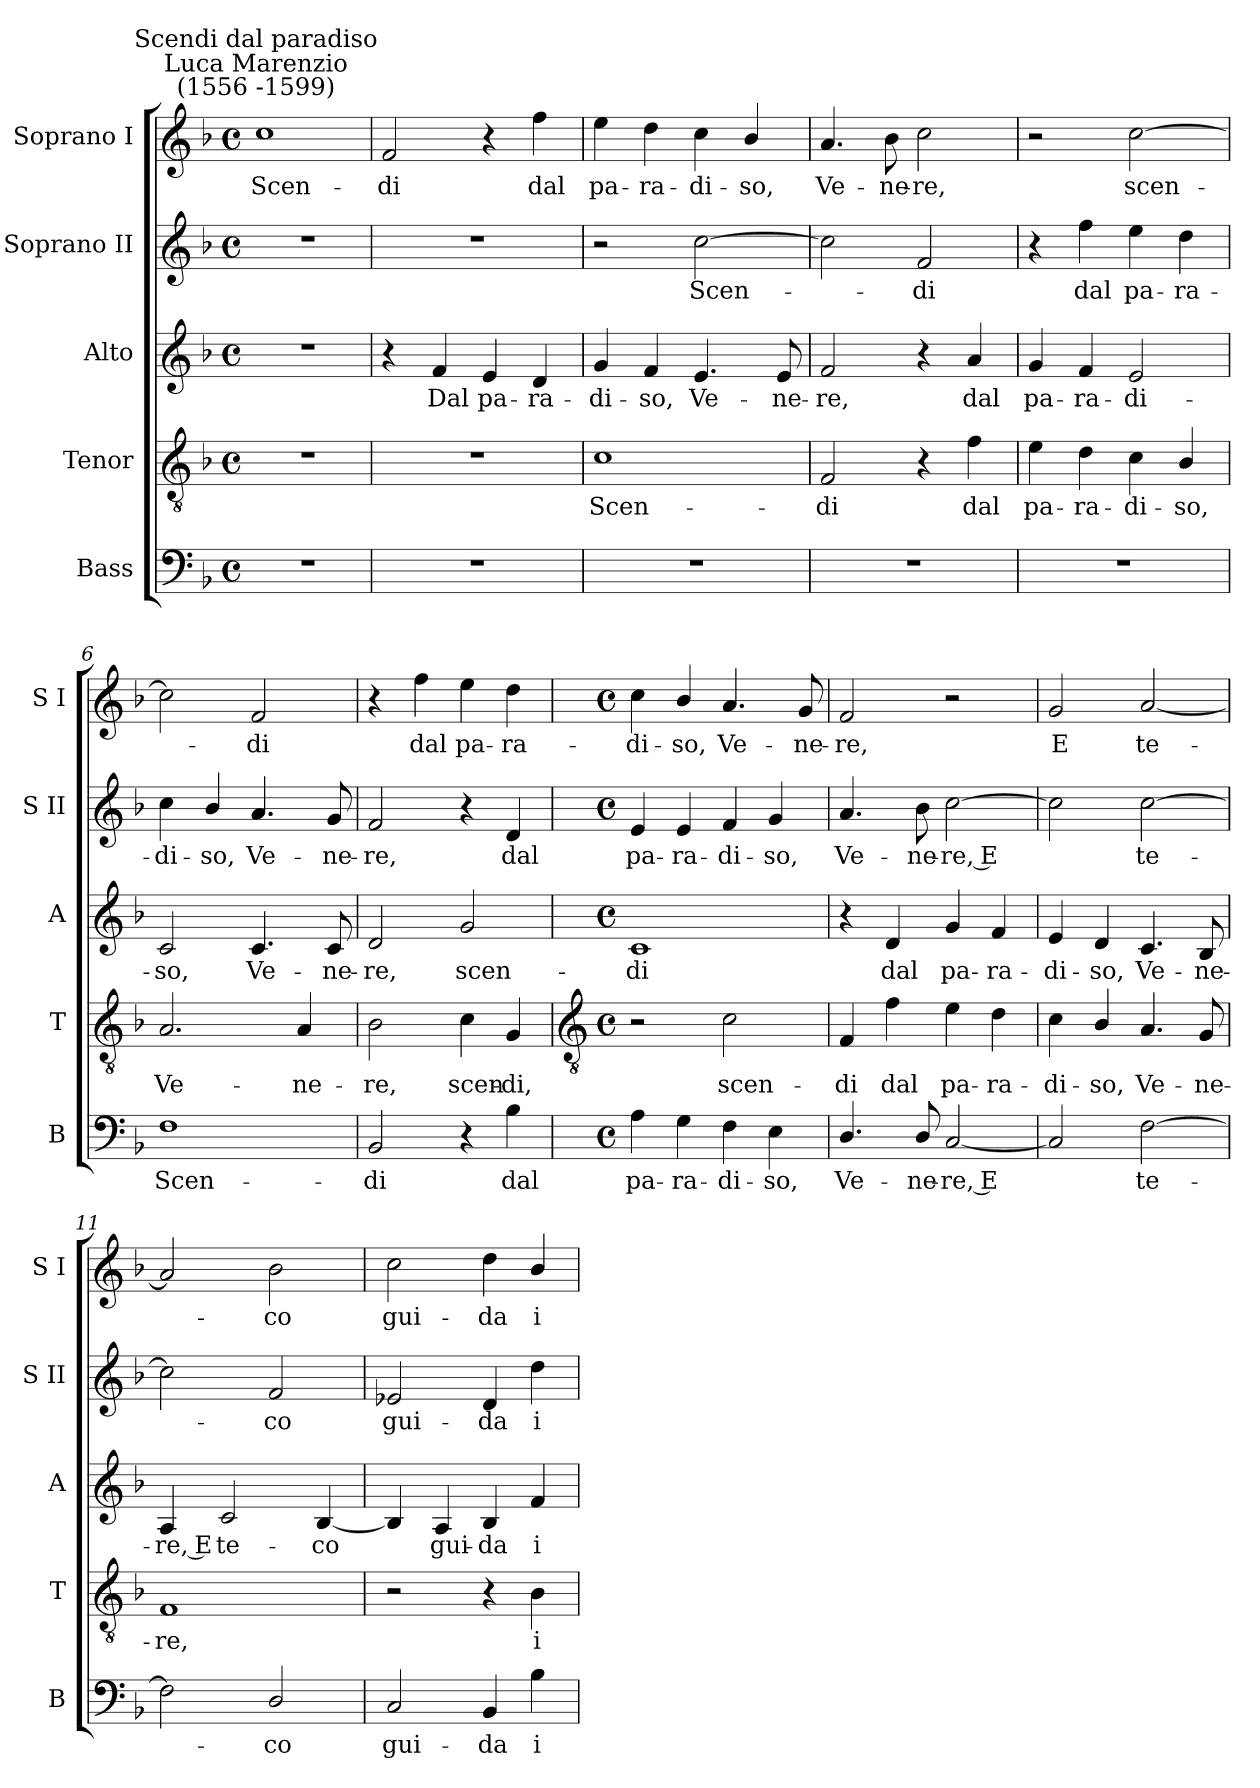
**kern	**text	**kern	**text	**kern	**text	**kern	**text	**kern	**text
*part5	*part5	*part4	*part4	*part3	*part3	*part2	*part2	*part1	*part1
*staff5	*staff5	*staff4	*staff4	*staff3	*staff3	*staff2	*staff2	*staff1	*staff1
*I"Bass	*	*I"Tenor	*	*I"Alto	*	*I"Soprano II	*	*I"Soprano I	*
*I'B	*	*I'T	*	*I'A	*	*I'S II	*	*I'S I	*
*clefF4	*	*clefGv2	*	*clefG2	*	*clefG2	*	*clefG2	*
*k[b-]	*	*k[b-]	*	*k[b-]	*	*k[b-]	*	*k[b-]	*
*F:	*	*F:	*	*F:	*	*F:	*	*F:	*
*M4/4	*	*M4/4	*	*M4/4	*	*M4/4	*	*M4/4	*
*met(c)	*	*met(c)	*	*met(c)	*	*met(c)	*	*met(c)	*
=1	=1	=1	=1	=1	=1	=1	=1	=1	=1
!	!	!	!	!	!	!	!	!LO:TX:a:cj:t=Luca Marenzio\n(1556 -1599)	!
!	!	!	!	!	!	!	!	!LO:TX:a:cj:t=Scendi dal paradiso	!
!	!	!	!	!	!	!	!	!	!LO:LY:b
1r	.	1r	.	1r	.	1r	.	1cc	Scen-
=2	=2	=2	=2	=2	=2	=2	=2	=2	=2
!	!	!	!	!	!	!	!	!	!LO:LY:b
1r	.	1r	.	4r	.	1r	.	2f	-di
!	!	!	!	!	!LO:LY:b	!	!	!	!
.	.	.	.	4f	Dal	.	.	.	.
!	!	!	!	!	!LO:LY:b	!	!	!	!
.	.	.	.	4e	pa-	.	.	4r	.
!	!	!	!	!	!LO:LY:b	!	!	!	!LO:LY:b
.	.	.	.	4d	-ra-	.	.	4ff	dal
=3	=3	=3	=3	=3	=3	=3	=3	=3	=3
!	!	!	!LO:LY:b	!	!LO:LY:b	!	!	!	!LO:LY:b
1r	.	1c	Scen-	4g	-di-	2r	.	4ee	pa-
!	!	!	!	!	!LO:LY:b	!	!	!	!LO:LY:b
.	.	.	.	4f	-so,	.	.	4dd	-ra-
!	!	!	!	!	!LO:LY:b	!	!LO:LY:b	!	!LO:LY:b
.	.	.	.	4.e	Ve-	[2cc	Scen-	4cc	-di-
!	!	!	!	!	!	!	!	!	!LO:LY:b
.	.	.	.	.	.	.	.	4b-/	-so,
!	!	!	!	!	!LO:LY:b	!	!	!	!
.	.	.	.	8e	-ne-	.	.	.	.
=4	=4	=4	=4	=4	=4	=4	=4	=4	=4
!	!	!	!LO:LY:b	!	!LO:LY:b	!	!	!	!LO:LY:b
1r	.	2F	-di	2f	-re,	2cc]	.	4.a	Ve-
!	!	!	!	!	!	!	!	!	!LO:LY:b
.	.	.	.	.	.	.	.	8b-	-ne-
!	!	!	!	!	!	!	!LO:LY:b	!	!LO:LY:b
.	.	4r	.	4r	.	2f	di	2cc	-re,
!	!	!	!LO:LY:b	!	!LO:LY:b	!	!	!	!
.	.	4f	dal	4a	dal	.	.	.	.
=5	=5	=5	=5	=5	=5	=5	=5	=5	=5
!	!	!	!LO:LY:b	!	!LO:LY:b	!	!	!	!
1r	.	4e	pa-	4g	pa-	4r	.	2r	.
!	!	!	!LO:LY:b	!	!LO:LY:b	!	!LO:LY:b	!	!
.	.	4d	-ra-	4f	-ra-	4ff	dal	.	.
!	!	!	!LO:LY:b	!	!LO:LY:b	!	!LO:LY:b	!	!LO:LY:b
.	.	4c	-di-	2e	-di-	4ee	pa-	[2cc	scen-
!	!	!	!LO:LY:b	!	!	!	!LO:LY:b	!	!
.	.	4B-/	-so,	.	.	4dd	-ra-	.	.
=6	=6	=6	=6	=6	=6	=6	=6	=6	=6
!	!LO:LY:b	!	!LO:LY:b	!	!LO:LY:b	!	!LO:LY:b	!	!
1F	Scen-	2.A	Ve-	2c	-so,	4cc	-di-	2cc]	.
!	!	!	!	!	!	!	!LO:LY:b	!	!
.	.	.	.	.	.	4b-/	-so,	.	.
!	!	!	!	!	!LO:LY:b	!	!LO:LY:b	!	!LO:LY:b
.	.	.	.	4.c	Ve-	4.a	Ve-	2f	di
!	!	!	!LO:LY:b	!	!	!	!	!	!
.	.	4A	-ne-	.	.	.	.	.	.
!	!	!	!	!	!LO:LY:b	!	!LO:LY:b	!	!
.	.	.	.	8c	-ne-	8g	-ne-	.	.
=7	=7	=7	=7	=7	=7	=7	=7	=7	=7
!	!LO:LY:b	!	!LO:LY:b	!	!LO:LY:b	!	!LO:LY:b	!	!
2BB-	-di	2B-	-re,	2d	-re,	2f	-re,	4r	.
!	!	!	!	!	!	!	!	!	!LO:LY:b
.	.	.	.	.	.	.	.	4ff	dal
!	!	!	!LO:LY:b	!	!LO:LY:b	!	!	!	!LO:LY:b
4r	.	4c	scen-	2g	scen-	4r	.	4ee	pa-
!	!LO:LY:b	!	!LO:LY:b	!	!	!	!LO:LY:b	!	!LO:LY:b
4B-	dal	4G	-di,	.	.	4d	dal	4dd	-ra-
!!LO:LB:g=z
=8	=8	=8	=8	=8	=8	=8	=8	=8	=8
*	*	*clefGv2	*	*	*	*	*	*	*
*M4/4	*	*M4/4	*	*M4/4	*	*M4/4	*	*M4/4	*
*met(c)	*	*met(c)	*	*met(c)	*	*met(c)	*	*met(c)	*
!	!LO:LY:b	!	!	!	!LO:LY:b	!	!LO:LY:b	!	!LO:LY:b
4A	pa-	2r	.	1c	-di	4e	pa-	4cc	-di-
!	!LO:LY:b	!	!	!	!	!	!LO:LY:b	!	!LO:LY:b
4G	-ra-	.	.	.	.	4e	-ra-	4b-/	-so,
!	!LO:LY:b	!	!LO:LY:b	!	!	!	!LO:LY:b	!	!LO:LY:b
4F	-di-	2c	scen-	.	.	4f	-di-	4.a	Ve-
!	!LO:LY:b	!	!	!	!	!	!LO:LY:b	!	!
4E	-so,	.	.	.	.	4g	-so,	.	.
!	!	!	!	!	!	!	!	!	!LO:LY:b
.	.	.	.	.	.	.	.	8g	-ne-
=9	=9	=9	=9	=9	=9	=9	=9	=9	=9
!	!LO:LY:b	!	!LO:LY:b	!	!	!	!LO:LY:b	!	!LO:LY:b
4.D/	Ve-	4F	-di	4r	.	4.a	Ve-	2f	-re,
!	!	!	!LO:LY:b	!	!LO:LY:b	!	!	!	!
.	.	4f	dal	4d	dal	.	.	.	.
!	!LO:LY:b	!	!	!	!	!	!LO:LY:b	!	!
8D/	-ne-	.	.	.	.	8b-	-ne-	.	.
!	!LO:LY:b	!	!LO:LY:b	!	!LO:LY:b	!	!LO:LY:b	!	!
[2C	-re, E	4e	pa-	4g	pa-	[2cc	-re, E	2r	.
!	!	!	!LO:LY:b	!	!LO:LY:b	!	!	!	!
.	.	4d	-ra-	4f	-ra-	.	.	.	.
=10	=10	=10	=10	=10	=10	=10	=10	=10	=10
!	!	!	!LO:LY:b	!	!LO:LY:b	!	!	!	!LO:LY:b
2C]	.	4c	-di-	4e	-di-	2cc]	.	2g	E
!	!	!	!LO:LY:b	!	!LO:LY:b	!	!	!	!
.	.	4B-/	-so,	4d	-so,	.	.	.	.
!	!LO:LY:b	!	!LO:LY:b	!	!LO:LY:b	!	!LO:LY:b	!	!LO:LY:b
[2F	te-	4.A	Ve-	4.c	Ve-	[2cc	te-	[2a	te-
!	!	!	!LO:LY:b	!	!LO:LY:b	!	!	!	!
.	.	8G	-ne-	8B-	-ne-	.	.	.	.
=11	=11	=11	=11	=11	=11	=11	=11	=11	=11
!	!	!	!LO:LY:b	!	!LO:LY:b	!	!	!	!
2F]	.	1F	-re,	4A	-re, E	2cc]	.	2a]	.
!	!	!	!	!	!LO:LY:b	!	!	!	!
.	.	.	.	2c	te-	.	.	.	.
!	!LO:LY:b	!	!	!	!	!	!LO:LY:b	!	!LO:LY:b
2D/	co	.	.	.	.	2f	co	2b-	co
!	!	!	!	!	!LO:LY:b	!	!	!	!
.	.	.	.	[4B-	-co	.	.	.	.
=12	=12	=12	=12	=12	=12	=12	=12	=12	=12
!	!LO:LY:b	!	!	!	!	!	!LO:LY:b	!	!LO:LY:b
2C	gui-	2r	.	4B-]	.	2e-X	gui-	2cc	gui-
!	!	!	!	!	!LO:LY:b	!	!	!	!
.	.	.	.	4A	gui-	.	.	.	.
!	!LO:LY:b	!	!	!	!LO:LY:b	!	!LO:LY:b	!	!LO:LY:b
4BB-	-da	4r	.	4B-	-da	4d	-da	4dd	-da
!	!LO:LY:b	!	!LO:LY:b	!	!LO:LY:b	!	!LO:LY:b	!	!LO:LY:b
4B-	i	4B-	i	4f	i	4dd	i	4b-/	i
=	=	=	=	=	=	=	=	=	=
*-	*-	*-	*-	*-	*-	*-	*-	*-	*-
